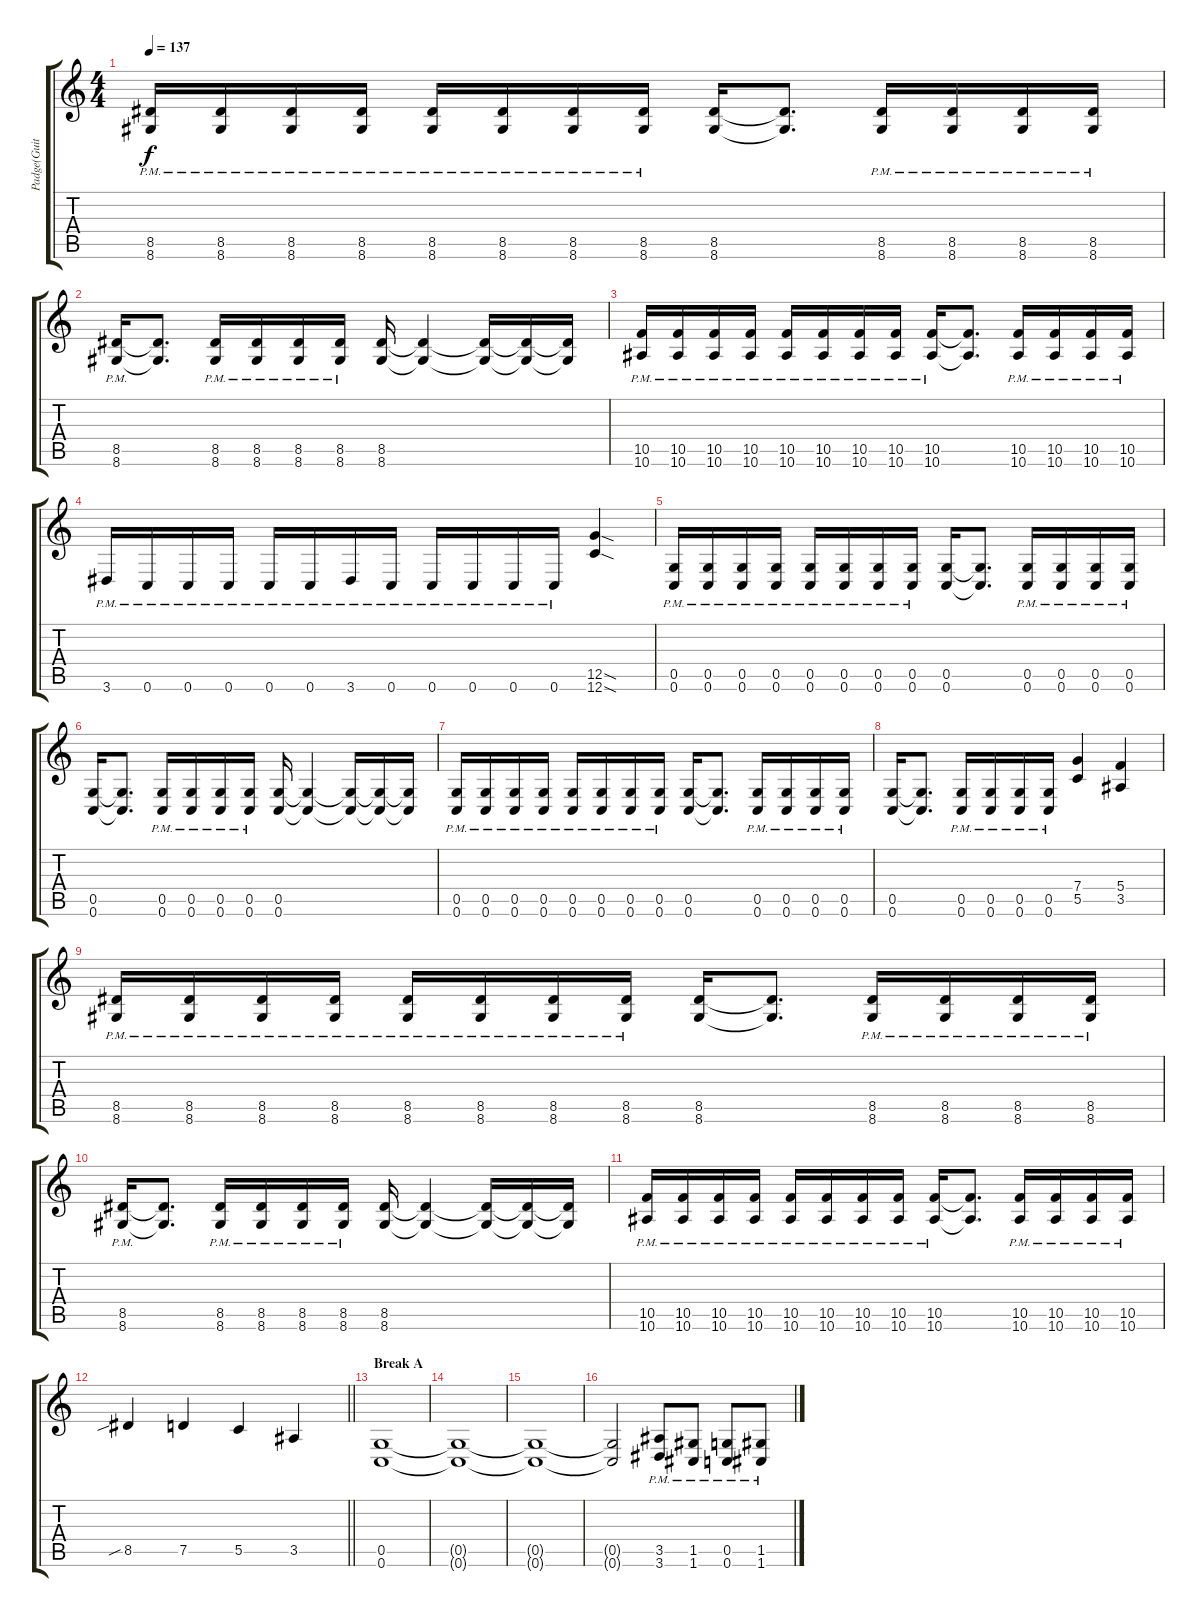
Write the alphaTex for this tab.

\track ("Padge(Guitar)" "Padge(Guit") {instrument distortionguitar}
\staff {score tabs}
\tuning (D4 A3 F3 C3 G2 C2) {hide}
\ts (4 4)
\tempo 137
\clef g2
\ks c
(8.5{pm} 8.6{pm}).16{dy f} (8.5{pm} 8.6{pm}).16 (8.5{pm} 8.6{pm}).16 (8.5{pm} 8.6{pm}).16 (8.5{pm} 8.6{pm}).16 (8.5{pm} 8.6{pm}).16 (8.5{pm} 8.6{pm}).16 (8.5{pm} 8.6{pm}).16 (8.5 8.6).16 (8.5{t} 8.6{t}).8{d} (8.5{pm} 8.6{pm}).16 (8.5{pm} 8.6{pm}).16 (8.5{pm} 8.6{pm}).16 (8.5{pm} 8.6{pm}).16 |
(8.5{pm} 8.6{pm}).16 (8.5{t} 8.6{t}).8{d} (8.5{pm} 8.6{pm}).16 (8.5{pm} 8.6{pm}).16 (8.5{pm} 8.6{pm}).16 (8.5{pm} 8.6{pm}).16 (8.5 8.6).16 (8.5{t} 8.6{t}).4 (8.5{t} 8.6{t}).16 (8.5{t} 8.6{t}).16 (8.5{t} 8.6{t}).16 |
(10.5{pm} 10.6{pm}).16 (10.5{pm} 10.6{pm}).16 (10.5{pm} 10.6{pm}).16 (10.5{pm} 10.6{pm}).16 (10.5{pm} 10.6{pm}).16 (10.5{pm} 10.6{pm}).16 (10.5{pm} 10.6{pm}).16 (10.5{pm} 10.6{pm}).16 (10.5{pm} 10.6{pm}).16 (10.5{t} 10.6{t}).8{d} (10.5{pm} 10.6{pm}).16 (10.5{pm} 10.6{pm}).16 (10.5{pm} 10.6{pm}).16 (10.5{pm} 10.6{pm}).16 |
3.6{pm}.16 0.6{pm}.16 0.6{pm}.16 0.6{pm}.16 0.6{pm}.16 0.6{pm}.16 3.6{pm}.16 0.6{pm}.16 0.6{pm}.16 0.6{pm}.16 0.6{pm}.16 0.6{pm}.16 (12.5{sod} 12.6{sod}).4 |
(0.5{pm} 0.6{pm}).16{instrument distortionguitar} (0.5{pm} 0.6{pm}).16 (0.5{pm} 0.6{pm}).16 (0.5{pm} 0.6{pm}).16 (0.5{pm} 0.6{pm}).16 (0.5{pm} 0.6{pm}).16 (0.5{pm} 0.6{pm}).16 (0.5{pm} 0.6{pm}).16 (0.5 0.6).16 (0.5{t} 0.6{t}).8{d} (0.5{pm} 0.6{pm}).16 (0.5{pm} 0.6{pm}).16 (0.5{pm} 0.6{pm}).16 (0.5{pm} 0.6{pm}).16 |
(0.5 0.6).16 (0.5{t} 0.6{t}).8{d} (0.5{pm} 0.6{pm}).16 (0.5{pm} 0.6{pm}).16 (0.5{pm} 0.6{pm}).16 (0.5{pm} 0.6{pm}).16 (0.5 0.6).16 (0.5{t} 0.6{t}).4 (0.5{t} 0.6{t}).16 (0.5{t} 0.6{t}).16 (0.5{t} 0.6{t}).16 |
(0.5{pm} 0.6{pm}).16 (0.5{pm} 0.6{pm}).16 (0.5{pm} 0.6{pm}).16 (0.5{pm} 0.6{pm}).16 (0.5{pm} 0.6{pm}).16 (0.5{pm} 0.6{pm}).16 (0.5{pm} 0.6{pm}).16 (0.5{pm} 0.6{pm}).16 (0.5 0.6).16 (0.5{t} 0.6{t}).8{d} (0.5{pm} 0.6{pm}).16 (0.5{pm} 0.6{pm}).16 (0.5{pm} 0.6{pm}).16 (0.5{pm} 0.6{pm}).16 |
(0.5 0.6).16 (0.5{t} 0.6{t}).8{d} (0.5{pm} 0.6{pm}).16 (0.5{pm} 0.6{pm}).16 (0.5{pm} 0.6{pm}).16 (0.5{pm} 0.6{pm}).16 (7.4 5.5).4 (5.4 3.5).4 |
(8.5{pm} 8.6{pm}).16 (8.5{pm} 8.6{pm}).16 (8.5{pm} 8.6{pm}).16 (8.5{pm} 8.6{pm}).16 (8.5{pm} 8.6{pm}).16 (8.5{pm} 8.6{pm}).16 (8.5{pm} 8.6{pm}).16 (8.5{pm} 8.6{pm}).16 (8.5 8.6).16 (8.5{t} 8.6{t}).8{d} (8.5{pm} 8.6{pm}).16 (8.5{pm} 8.6{pm}).16 (8.5{pm} 8.6{pm}).16 (8.5{pm} 8.6{pm}).16 |
(8.5{pm} 8.6{pm}).16 (8.5{t} 8.6{t}).8{d} (8.5{pm} 8.6{pm}).16 (8.5{pm} 8.6{pm}).16 (8.5{pm} 8.6{pm}).16 (8.5{pm} 8.6{pm}).16 (8.5 8.6).16 (8.5{t} 8.6{t}).4 (8.5{t} 8.6{t}).16 (8.5{t} 8.6{t}).16 (8.5{t} 8.6{t}).16 |
(10.5{pm} 10.6{pm}).16 (10.5{pm} 10.6{pm}).16 (10.5{pm} 10.6{pm}).16 (10.5{pm} 10.6{pm}).16 (10.5{pm} 10.6{pm}).16 (10.5{pm} 10.6{pm}).16 (10.5{pm} 10.6{pm}).16 (10.5{pm} 10.6{pm}).16 (10.5{pm} 10.6{pm}).16 (10.5{t} 10.6{t}).8{d} (10.5{pm} 10.6{pm}).16 (10.5{pm} 10.6{pm}).16 (10.5{pm} 10.6{pm}).16 (10.5{pm} 10.6{pm}).16 |
\barLineRight lightlight
8.5{sib}.4 7.5.4 5.5.4 3.5.4 |
\section ("" "Break A")
(0.5 0.6).1 |
(0.5{t} 0.6{t}).1 |
(0.5{t} 0.6{t}).1 |
(0.5{t} 0.6{t}).2 (3.5{pm} 3.6{pm}).8 (1.5{pm} 1.6{pm}).8 (0.5{pm} 0.6{pm}).8 (1.5{pm} 1.6{pm}).8
